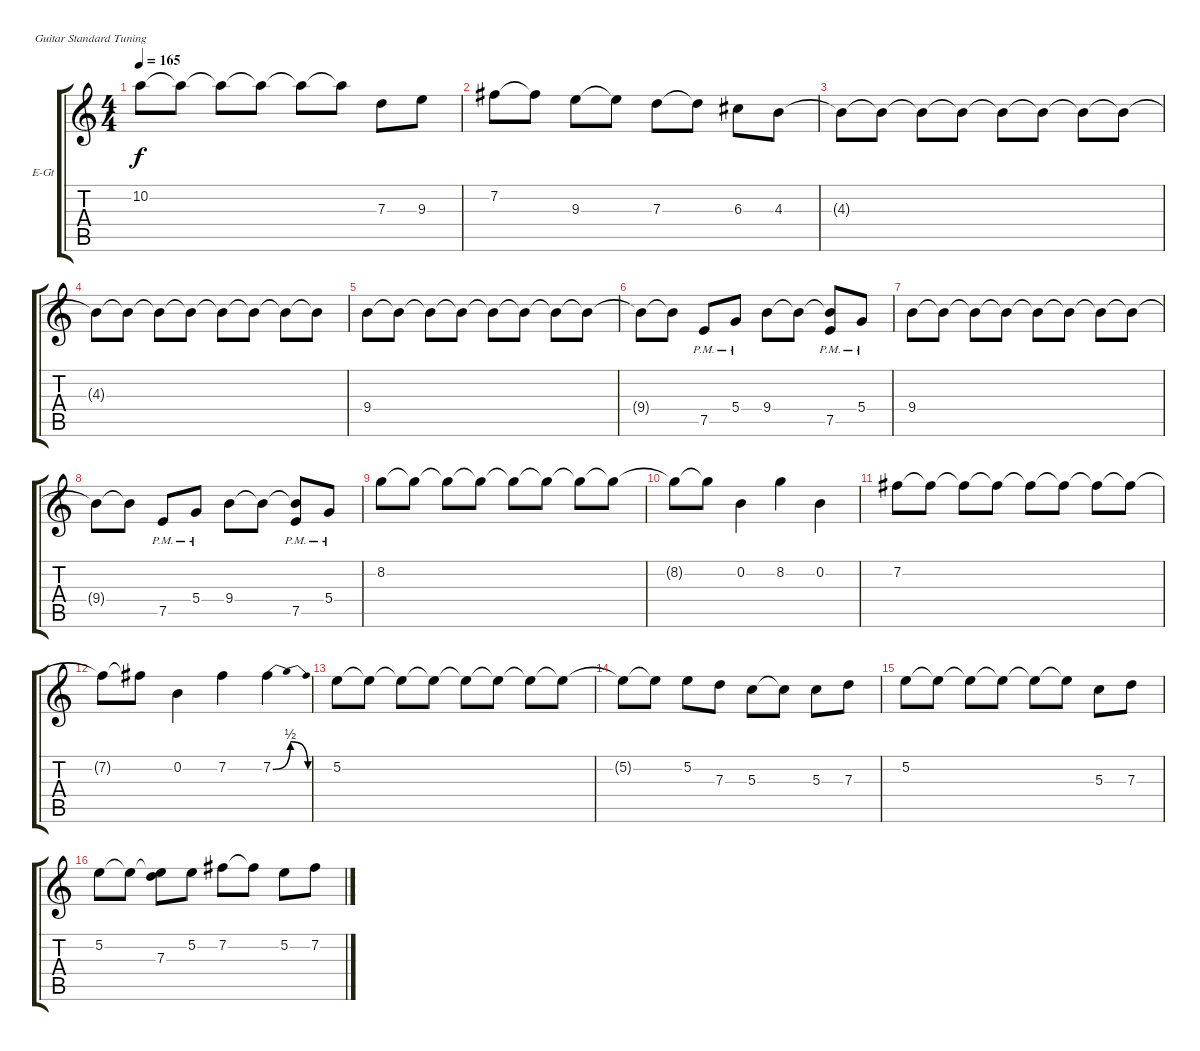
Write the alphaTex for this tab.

\bracketExtendMode groupsimilarinstruments
\firstSystemTrackNameOrientation horizontal
\otherSystemsTrackNameOrientation horizontal
\track ("Solo Distorted" "E-Gt") {instrument distortionguitar}
\staff {score tabs}
\tuning (E4 B3 G3 D3 A2 E2)
\ts (4 4)
\tempo 165
\clef g2
\ks c
10.2{t}.8{dy f} 10.2{t}.8 10.2{t}.8 10.2{t}.8 10.2{t}.8 10.2{t}.8 7.3.8 9.3.8 |
7.2.8 7.2{t}.8 9.3.8 9.3{t}.8 7.3.8 7.3{t}.8 6.3.8 4.3.8 |
4.3{t}.8 4.3{t}.8 4.3{t}.8 4.3{t}.8 4.3{t}.8 4.3{t}.8 4.3{t}.8 4.3{t}.8 |
4.3{t}.8 4.3{t}.8 4.3{t}.8 4.3{t}.8 4.3{t}.8 4.3{t}.8 4.3{t}.8 4.3{t}.8 |
9.4.8 9.4{t}.8 9.4{t}.8 9.4{t}.8 9.4{t}.8 9.4{t}.8 9.4{t}.8 9.4{t}.8 |
9.4{t}.8 9.4{t}.8 7.5{pm}.8 5.4{pm}.8 9.4.8 9.4{t}.8 (9.4{t} 7.5{pm}).8 5.4{pm}.8 |
9.4.8 9.4{t}.8 9.4{t}.8 9.4{t}.8 9.4{t}.8 9.4{t}.8 9.4{t}.8 9.4{t}.8 |
9.4{t}.8 9.4{t}.8 7.5{pm}.8 5.4{pm}.8 9.4.8 9.4{t}.8 (9.4{t} 7.5{pm}).8 5.4{pm}.8 |
8.2.8 8.2{t}.8 8.2{t}.8 8.2{t}.8 8.2{t}.8 8.2{t}.8 8.2{t}.8 8.2{t}.8 |
8.2{t}.8 8.2{t}.8 0.2.4 8.2.4 0.2.4 |
7.2.8 7.2{t}.8 7.2{t}.8 7.2{t}.8 7.2{t}.8 7.2{t}.8 7.2{t}.8 7.2{t}.8 |
7.2{t}.8 7.2{t}.8 0.2.4 7.2.4 7.2{be (bendrelease 0 0 30 2 30 2 60 0)}.4 |
5.2.8 5.2{t}.8 5.2{t}.8 5.2{t}.8 5.2{t}.8 5.2{t}.8 5.2{t}.8 5.2{t}.8 |
5.2{t}.8 5.2{t}.8 5.2.8 7.3.8 5.3.8 5.3{t}.8 5.3.8 7.3.8 |
5.2.8 5.2{t}.8 5.2{t}.8 5.2{t}.8 5.2{t}.8 5.2{t}.8 5.3.8 7.3.8 |
5.2.8 5.2{t}.8 (5.2{t} 7.3).8 5.2.8 7.2.8 7.2{t}.8 5.2.8 7.2.8
